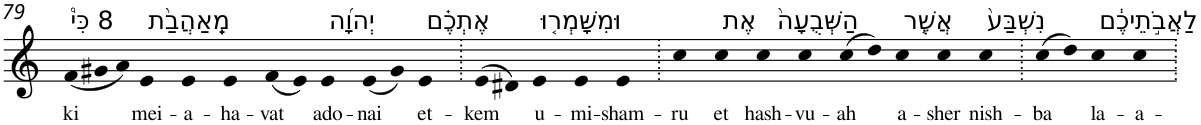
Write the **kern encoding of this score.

**kern	**text
*part1	*part1
*staff1	*staff1
*I"Piano	*
*I'Pno	*
!!LO:PB:g=z
*clefG2	*
*k[]	*
=79	=79
!LO:TX:a:t=8 כִּי֩	!
!	!LO:LY:b
(12f	ki
12g#X	.
12a)	.
!LO:TX:a:t=מֵֽאַהֲבַ֨ת	!
!	!LO:LY:b
4e	mei-
!	!LO:LY:b
4e	-a-
!	!LO:LY:b
4e	-ha-
!	!LO:LY:b
(8f	-vat
8e)	.
!LO:TX:a:t=יְהוָ֜ה	!
!	!LO:LY:b
4e	ado-
!	!LO:LY:b
(8e	-nai
8g#)	.
!LO:TX:a:t=אֶתְכֶ֗ם	!
!	!LO:LY:b
4e	et-
=80.	=80.
!	!LO:LY:b
(>8e	-kem
8d#X)	.
!LO:TX:a:t=וּמִשָּׁמְר֤וּ	!
!	!LO:LY:b
4e	u-
!	!LO:LY:b
4e	-mi-
!	!LO:LY:b
4e	-sham-
=81.	=81.
!	!LO:LY:b
4cc	-ru
!LO:TX:a:t=אֶת	!
!	!LO:LY:b
4cc	et
!LO:TX:a:t=הַשְּׁבֻעָה֙	!
!	!LO:LY:b
4cc	hash-
!	!LO:LY:b
4cc	-vu-
!	!LO:LY:b
(8cc	-ah
8dd)	.
!LO:TX:a:t=אֲשֶׁ֤ר	!
!	!LO:LY:b
4cc	a-
!	!LO:LY:b
4cc	-sher
!LO:TX:a:t=נִשְׁבַּע֙	!
!	!LO:LY:b
4cc	nish-
=82.	=82.
!	!LO:LY:b
(8cc	-ba
8dd)	.
!LO:TX:a:t=לַאֲבֹ֣תֵיכֶ֔ם	!
!	!LO:LY:b
4cc	la-
!	!LO:LY:b
4cc	-a-
=.	=.
*-	*-
